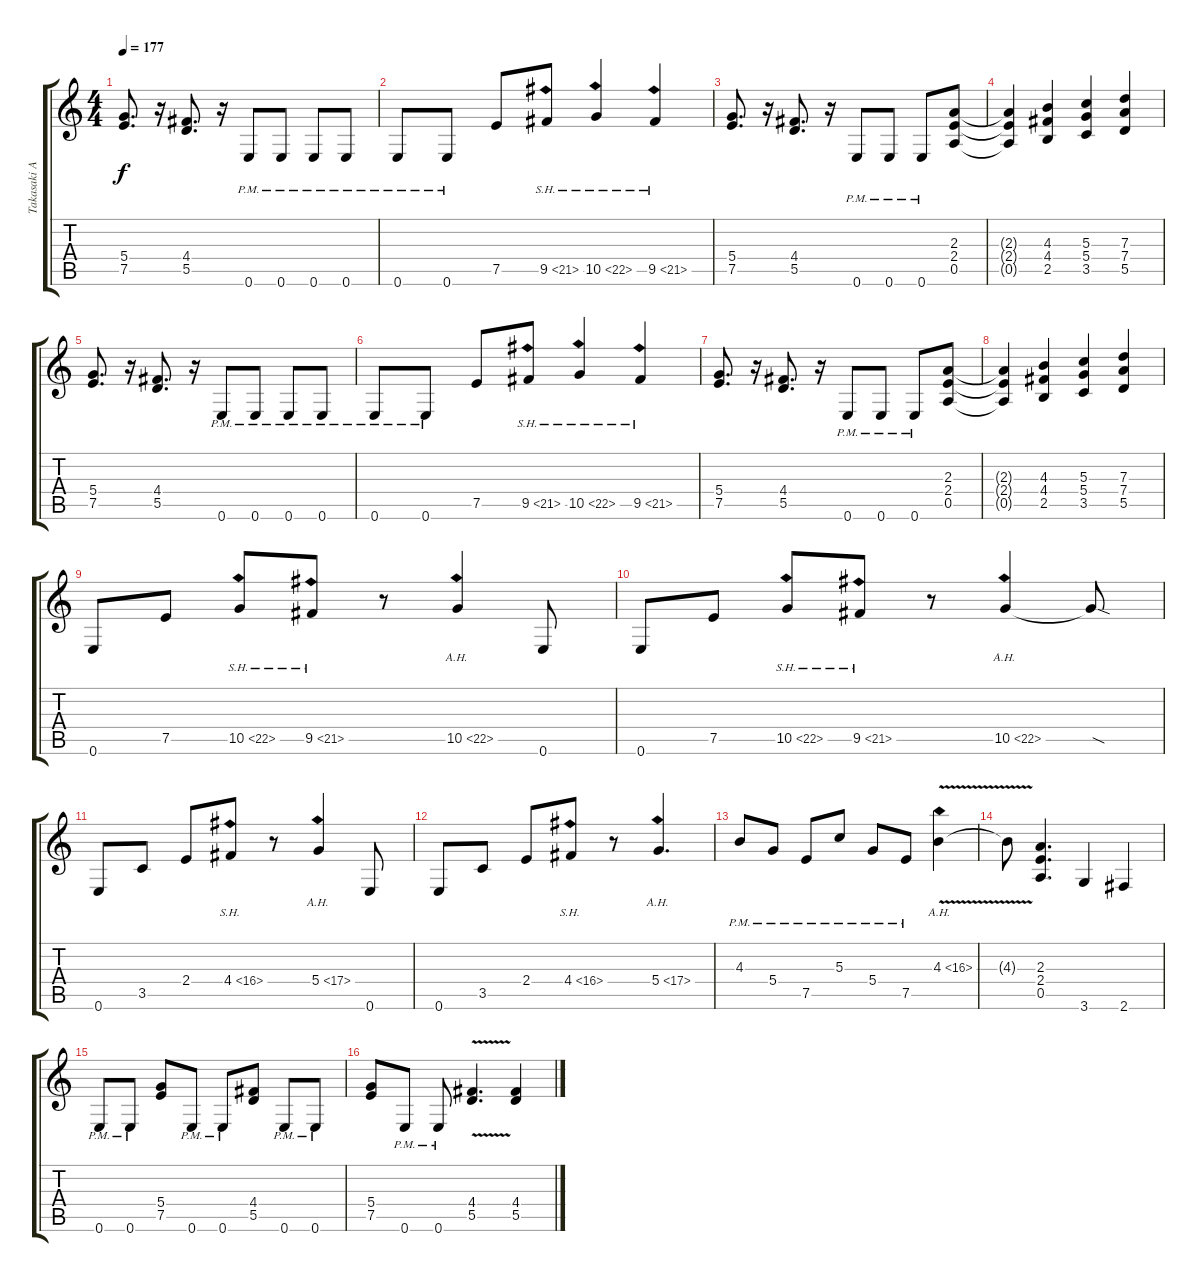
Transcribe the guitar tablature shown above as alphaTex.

\track ("Takasaki Akira [Lead]" "Takasaki A") {instrument distortionguitar}
\staff {score tabs}
\tuning (E4 B3 G3 D3 A2 E2) {hide}
\ts (4 4)
\tempo 177
\clef g2
\ks c
(5.4 7.5).8{d dy f} r.16 (4.4 5.5).8{d} r.16 0.6{pm}.8 0.6{pm}.8 0.6{pm}.8 0.6{pm}.8 |
0.6{pm}.8 0.6{pm}.8 7.5.8 9.5{sh 12}.8 10.5{sh 12}.4 9.5{sh 12}.4 |
(5.4 7.5).8{d} r.16 (4.4 5.5).8{d} r.16 0.6{pm}.8 0.6{pm}.8 0.6{pm}.8 (2.3 2.4 0.5).8 |
(2.3{t} 2.4{t} 0.5{t}).4 (4.3 4.4 2.5).4 (5.3 5.4 3.5).4 (7.3 7.4 5.5).4 |
(5.4 7.5).8{d} r.16 (4.4 5.5).8{d} r.16 0.6{pm}.8 0.6{pm}.8 0.6{pm}.8 0.6{pm}.8 |
0.6{pm}.8 0.6{pm}.8 7.5.8 9.5{sh 12}.8 10.5{sh 12}.4 9.5{sh 12}.4 |
(5.4 7.5).8{d} r.16 (4.4 5.5).8{d} r.16 0.6{pm}.8 0.6{pm}.8 0.6{pm}.8 (2.3 2.4 0.5).8 |
(2.3{t} 2.4{t} 0.5{t}).4 (4.3 4.4 2.5).4 (5.3 5.4 3.5).4 (7.3 7.4 5.5).4 |
0.6.8 7.5.8 10.5{sh 12}.8 9.5{sh 12}.8 r.8 10.5{ah 12}.4 0.6.8 |
0.6.8 7.5.8 10.5{sh 12}.8 9.5{sh 12}.8 r.8 10.5{ah 12}.4 10.5{sod t}.8 |
0.6.8 3.5.8 2.4.8 4.4{sh 12}.8 r.8 5.4{ah 12}.4 0.6.8 |
0.6.8 3.5.8 2.4.8 4.4{sh 12}.8 r.8 5.4{ah 12}.4{d} |
4.3{pm}.8 5.4{pm}.8 7.5{pm}.8 5.3{pm}.8 5.4{pm}.8 7.5{pm}.8 4.3{ah 12 v}.4 |
4.3{t}.8 (2.3 2.4 0.5).4{d} 3.6.4 2.6.4 |
0.6{pm}.8 0.6{pm}.8 (5.4 7.5).8 0.6{pm}.8 0.6{pm}.8 (4.4 5.5).8 0.6{pm}.8 0.6{pm}.8 |
(5.4 7.5).8 0.6{pm}.8 0.6{pm}.8 (4.4{v} 5.5{v}).4{d} (4.4 5.5).4
